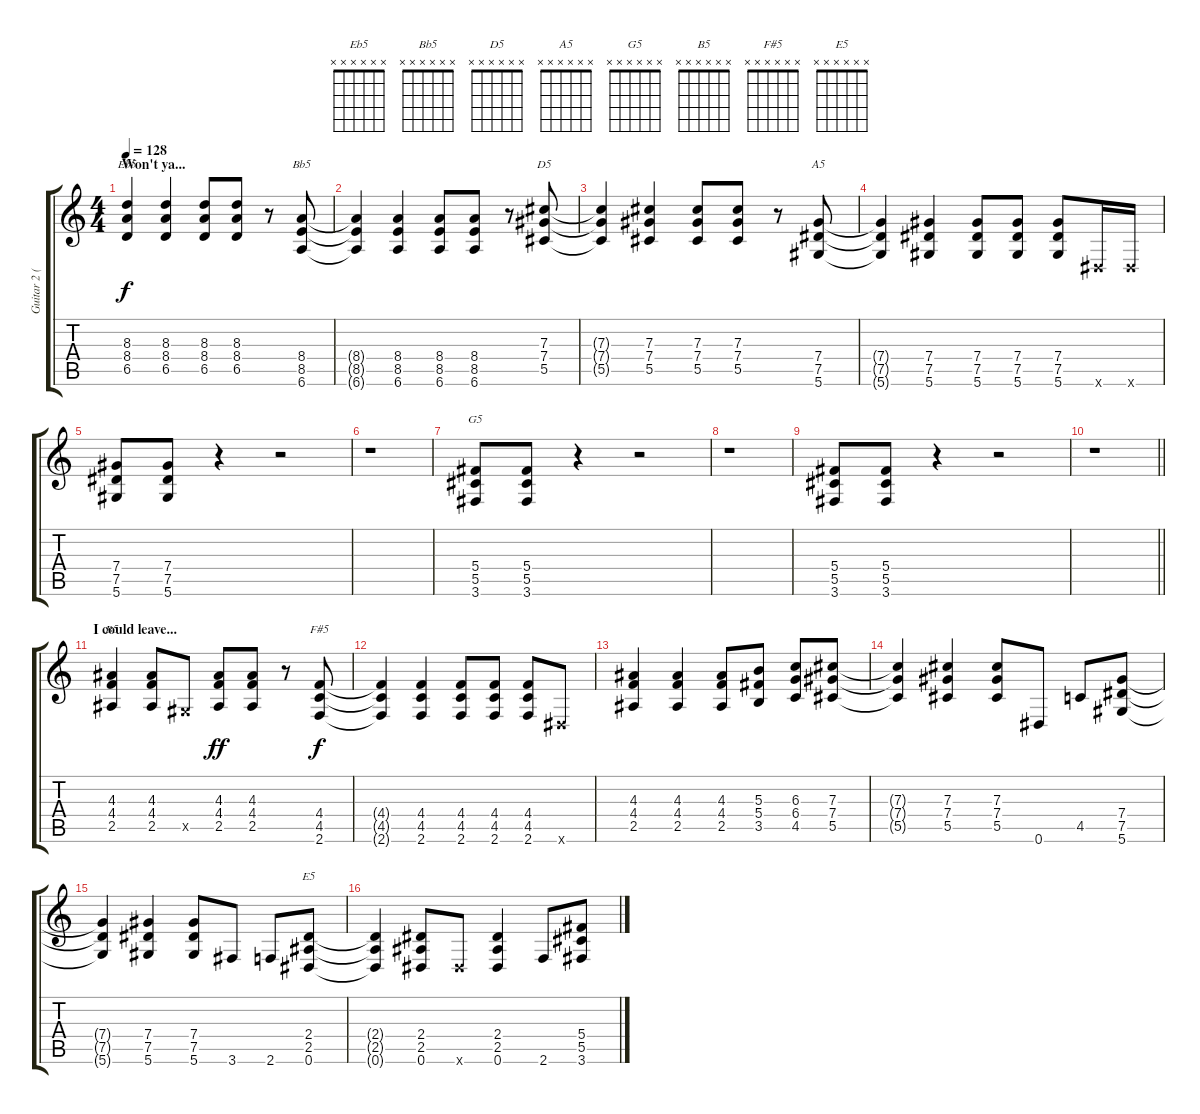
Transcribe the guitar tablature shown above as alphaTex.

\track ("Guitar 2 (Izzy)" "Guitar 2 (") {instrument overdrivenguitar}
\staff {score tabs}
\tuning (Eb4 Bb3 Gb3 Db3 Ab2 Eb2) {hide}
\chord ("Eb5" x x x x x x)
\chord ("Bb5" x x x x x x)
\chord ("D5" x x x x x x)
\chord ("A5" x x x x x x)
\chord ("G5" x x x x x x)
\chord ("B5" x x x x x x)
\chord ("F#5" x x x x x x)
\chord ("E5" x x x x x x)
\ts (4 4)
\section ("" "Won't ya...")
\tempo 128
\clef g2
\ks c
(8.3 8.4 6.5).4{ch "Eb5" dy f} (8.3 8.4 6.5).4 (8.3 8.4 6.5).8 (8.3 8.4 6.5).8 r.8 (8.4 8.5 6.6).8{ch "Bb5"} |
(8.4{t} 8.5{t} 6.6{t}).4 (8.4 8.5 6.6).4 (8.4 8.5 6.6).8 (8.4 8.5 6.6).8 r.8 (7.3 7.4 5.5).8{ch "D5"} |
(7.3{t} 7.4{t} 5.5{t}).4 (7.3 7.4 5.5).4 (7.3 7.4 5.5).8 (7.3 7.4 5.5).8 r.8 (7.4 7.5 5.6).8{ch "A5"} |
(7.4{t} 7.5{t} 5.6{t}).4 (7.4 7.5 5.6).4 (7.4 7.5 5.6).8 (7.4 7.5 5.6).8 (7.4 7.5 5.6).8 0.6{x}.16 0.6{x}.16 |
(7.4 7.5 5.6).8 (7.4 7.5 5.6).8 r.4 r.2 |
r.1 |
(5.4 5.5 3.6).8{ch "G5"} (5.4 5.5 3.6).8 r.4 r.2 |
r.1 |
(5.4 5.5 3.6).8 (5.4 5.5 3.6).8 r.4 r.2 |
\barLineRight lightlight
r.1 |
\section ("" "I could leave...")
(4.3 4.4 2.5).4{ch "B5"} (4.3 4.4 2.5).8 0.5{x}.8 (4.3 4.4 2.5).8{dy ff} (4.3 4.4 2.5).8 r.8 (4.4 4.5 2.6).8{ch "F#5" dy f} |
(4.4{t} 4.5{t} 2.6{t}).4 (4.4 4.5 2.6).4 (4.4 4.5 2.6).8 (4.4 4.5 2.6).8 (4.4 4.5 2.6).8 0.6{x}.8 |
(4.3 4.4 2.5).4 (4.3 4.4 2.5).4 (4.3 4.4 2.5).8 (5.3 5.4 3.5).8 (6.3 6.4 4.5).8 (7.3 7.4 5.5).8 |
(7.3{t} 7.4{t} 5.5{t}).4 (7.3 7.4 5.5).4 (7.3 7.4 5.5).8 0.6.8 4.5.8 (7.4 7.5 5.6).8 |
(7.4{t} 7.5{t} 5.6{t}).4 (7.4 7.5 5.6).4 (7.4 7.5 5.6).8 3.6.8 2.6.8 (2.4 2.5 0.6).8{ch "E5"} |
(2.4{t} 2.5{t} 0.6{t}).4 (2.4 2.5 0.6).8 0.6{x}.8 (2.4 2.5 0.6).4 2.6.8 (5.4 5.5 3.6).8
